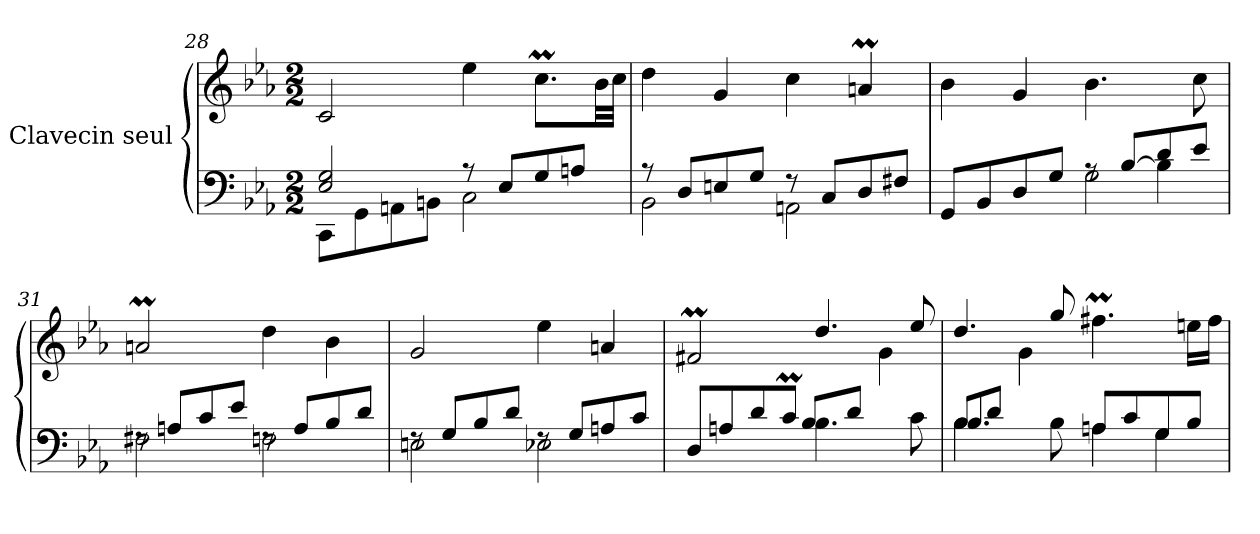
**kern	**kern
*part1	*part1
*staff2	*staff1
*I"Clavecin seul	*
!!LO:LB:g=z
*clefF4	*clefG2
*k[b-e-a-]	*k[b-e-a-]
*M2/2	*M2/2
=28	=28
*^	*
2E-/ 2G/	8CC\L	2c/
.	8GG\	.
.	8AAn\	.
.	8BBn\J	.
8r	2C\	4ee-\
8E-/L	.	.
8G/	.	8.ccM\L
8An/J	.	.
.	.	32b-\LL
.	.	32cc\JJJ
=29	=29	=29
8r	2BB-\	4dd\
8D/L	.	.
8En/	.	4g/
8G/J	.	.
8r	2AAn\	4cc\
8C/L	.	.
8D/	.	4anm/
8F#X/J	.	.
=30	=30	=30
*	*^	*
8GG/L	2rFyy	2.ryy	4b-\
8BB-/	.	.	.
8D/	.	.	4g/
8G/J	.	.	.
8rA	2G\	.	4.b-\
[8B-/L	.	.	.
8d/	.	4B-\]	.
8e-/J	.	.	8cc\
*	*v	*v	*
=31	=31	=31
8rF	2F#X\	2anm/
8An/L	.	.
8c/	.	.
8e-/J	.	.
8rF	2Fn\	4dd\
8A/L	.	.
8B-/	.	4b-\
8d/J	.	.
=32	=32	=32
8rF	2En\	2g/
8G/L	.	.
8B-/	.	.
8d/J	.	.
8rF	2E-X\	4ee-\
8G/L	.	.
8An/	.	4an/
8c/J	.	.
=33	=33	=33
*	*	*^
8D/L	2ryy	2f#Xm/	2.rgyy
8An/	.	.	.
8d/	.	.	.
8cM/J	.	.	.
!	!LO:N:head=solid	!	!
4.B-\	8B-/L	4.dd/	.
.	8d/J	.	.
.	8ryy	.	4g\
8rBByy	8c\	8ee-/	.
!!LO:LB:g=z	!!
=34	=34	=34	=34
*	*^	*	*
8B-/L	4.B-/	4.B-\	4.dd/	4ryy
8d/J	.	.	.	.
2.ryy	.	.	.	4g\
.	8ryy	8B-\	8gg/	.
.	8An/L	4A\	4.ff#Xm\	2ryy
.	8c/	.	.	.
.	8G/	4G\	.	.
.	8B-/J	.	16een\LL	.
.	.	.	16ff#\JJ	.
*v	*v	*v	*	*
*	*v	*v
=	=
*-	*-
